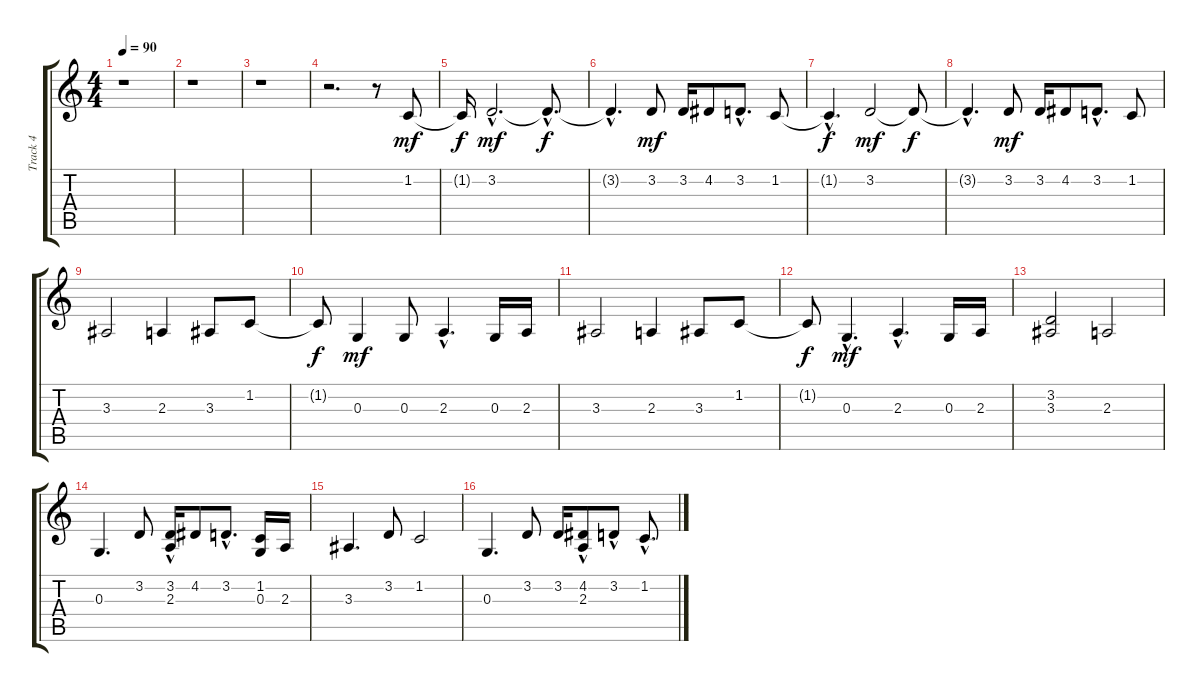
\track ("Track 4" "Track 4") {instrument oboe}
\staff {score tabs}
\tuning (E4 B3 G3 D3 A2 E2) {hide}
\ts (4 4)
\tempo 90
\clef g2
\ks c
r.1{dy mf instrument oboe} |
r.1 |
r.1 |
r.2{d} r.8 1.2.8 |
1.2{t}.16{dy f} 3.2{hac}.2{d dy mf} 3.2{hac t}.8{d dy f} |
3.2{hac t}.4{d} 3.2.8{dy mf} 3.2.16 4.2.8 3.2{hac}.8{d} 1.2.8 |
1.2{hac t}.4{d dy f} 3.2.2{dy mf} 3.2{t}.8{dy f} |
3.2{hac t}.4{d} 3.2.8{dy mf} 3.2.16 4.2.8 3.2{hac}.8{d} 1.2.8 |
3.3.2 2.3.4 3.3.8 1.2.8 |
1.2{t}.8{dy f} 0.3.4{dy mf} 0.3.8 2.3{hac}.4{d} 0.3.16 2.3.16 |
3.3.2 2.3.4 3.3.8 1.2.8 |
1.2{t}.8{dy f} 0.3{hac}.4{d dy mf} 2.3{hac}.4{d} 0.3.16 2.3.16 |
(3.2 3.3).2 2.3.2 |
0.3.4{d} 3.2.8 (3.2 2.3{hac}).16 4.2.8 3.2{hac}.8{d} (1.2 0.3).16 2.3.16 |
3.3.4{d} 3.2.8 1.2.2 |
0.3.4{d} 3.2.8 3.2.16 (4.2 2.3{hac}).8 3.2{hac}.8 1.2{hac}.8{d}
